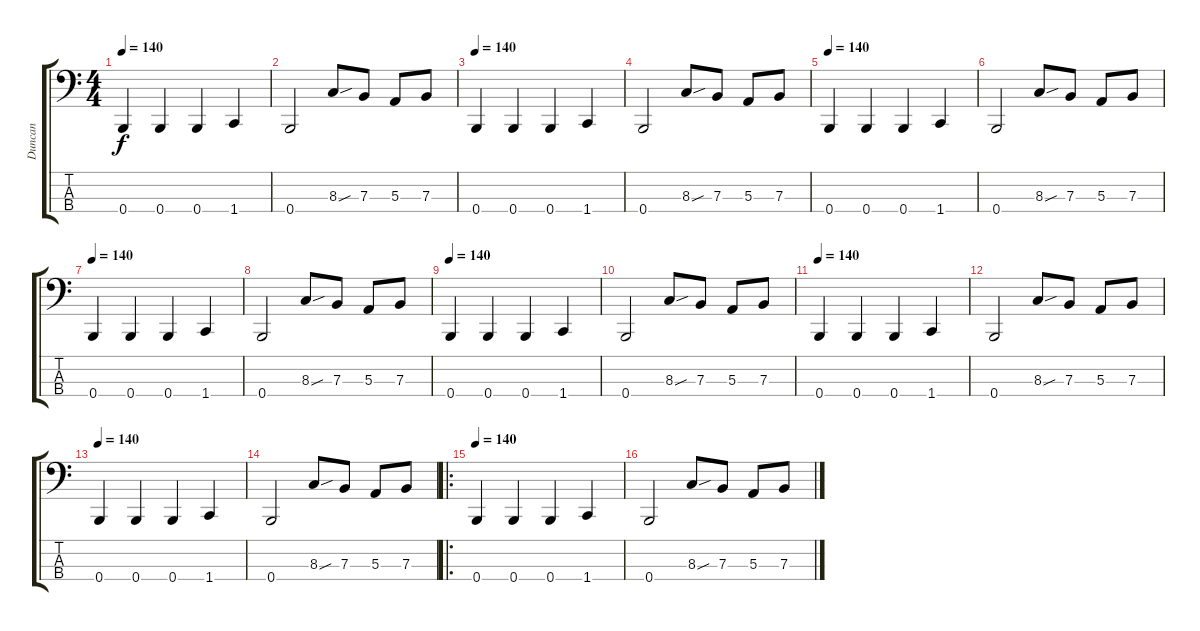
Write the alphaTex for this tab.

\track ("Duncan" "Duncan") {instrument electricbasspick}
\staff {score tabs}
\tuning (D2 A1 E1 B0) {hide}
\ts (4 4)
\tempo 140
\clef f4
\ks c
0.4.4{dy f} 0.4.4 0.4.4 1.4.4 |
0.4.2 8.3{sou}.8 7.3.8 5.3.8 7.3.8 |
\tempo 100
\tempo 140
0.4.4 0.4.4 0.4.4 1.4.4 |
0.4.2 8.3{sou}.8 7.3.8 5.3.8 7.3.8 |
\tempo 140
0.4.4 0.4.4 0.4.4 1.4.4 |
0.4.2 8.3{sou}.8 7.3.8 5.3.8 7.3.8 |
\tempo 100
\tempo 140
0.4.4 0.4.4 0.4.4 1.4.4 |
0.4.2 8.3{sou}.8 7.3.8 5.3.8 7.3.8 |
\tempo 140
0.4.4 0.4.4 0.4.4 1.4.4 |
0.4.2 8.3{sou}.8 7.3.8 5.3.8 7.3.8 |
\tempo 100
\tempo 140
0.4.4 0.4.4 0.4.4 1.4.4 |
0.4.2 8.3{sou}.8 7.3.8 5.3.8 7.3.8 |
\tempo 140
0.4.4 0.4.4 0.4.4 1.4.4 |
0.4.2 8.3{sou}.8 7.3.8 5.3.8 7.3.8 |
\ro
\tempo 100
\tempo 140
0.4.4 0.4.4 0.4.4 1.4.4 |
0.4.2 8.3{sou}.8 7.3.8 5.3.8 7.3.8
